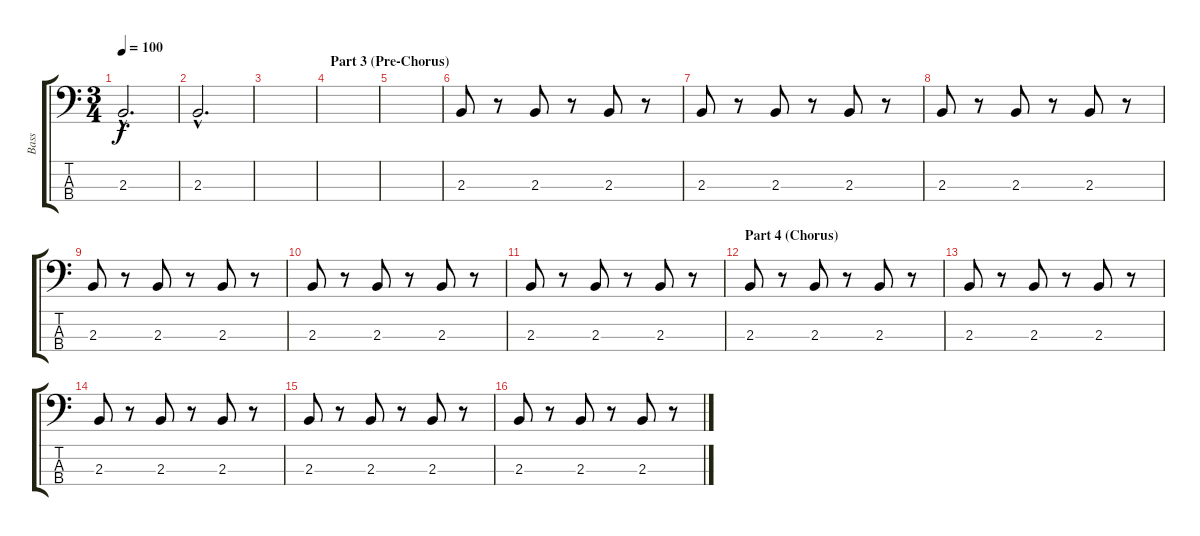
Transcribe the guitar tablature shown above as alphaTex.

\track ("Bass" "Bass") {instrument electricbassfinger}
\staff {score tabs}
\tuning (G2 D2 A1 E1) {hide}
\ts (3 4)
\tempo 100
\clef f4
\ks c
2.3{hac}.2{d dy f} |
2.3{hac}.2{d} |
|
\section ("" "Part 3 (Pre-Chorus)")
|
|
2.3.8 r.8 2.3.8 r.8 2.3.8 r.8 |
2.3.8 r.8 2.3.8 r.8 2.3.8 r.8 |
2.3.8 r.8 2.3.8 r.8 2.3.8 r.8 |
2.3.8 r.8 2.3.8 r.8 2.3.8 r.8 |
2.3.8 r.8 2.3.8 r.8 2.3.8 r.8 |
2.3.8 r.8 2.3.8 r.8 2.3.8 r.8 |
\section ("" "Part 4 (Chorus)")
2.3.8 r.8 2.3.8 r.8 2.3.8 r.8 |
2.3.8 r.8 2.3.8 r.8 2.3.8 r.8 |
2.3.8 r.8 2.3.8 r.8 2.3.8 r.8 |
2.3.8 r.8 2.3.8 r.8 2.3.8 r.8 |
2.3.8 r.8 2.3.8 r.8 2.3.8 r.8
